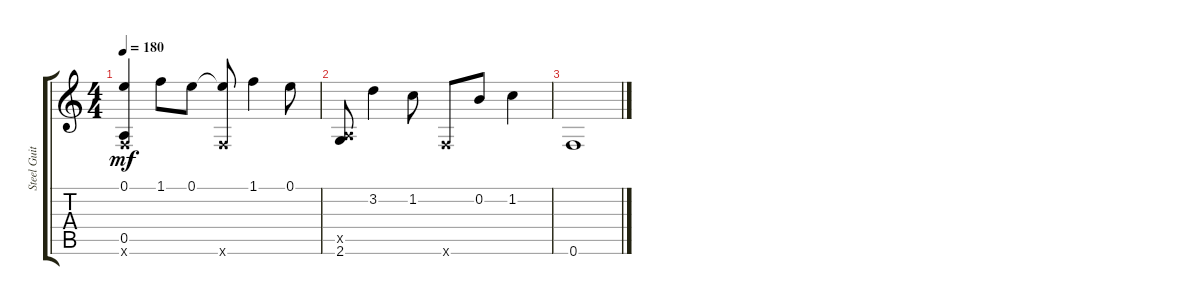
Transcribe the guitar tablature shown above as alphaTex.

\track ("Steel Guitar" "Steel Guit") {instrument acousticguitarsteel}
\staff {score tabs}
\tuning (E4 B3 G3 D3 A2 F2) {hide}
\ts (4 4)
\tempo 180
\clef g2
\ks c
(0.1 0.5 0.6{x}).4{dy mf} 1.1.8 0.1.8 (0.1{t} 0.6{x}).8 1.1.4 0.1.8 |
(0.5{x} 2.6).8 3.2.4 1.2.8 0.6{x}.8 0.2.8 1.2.4 |
0.6.1
